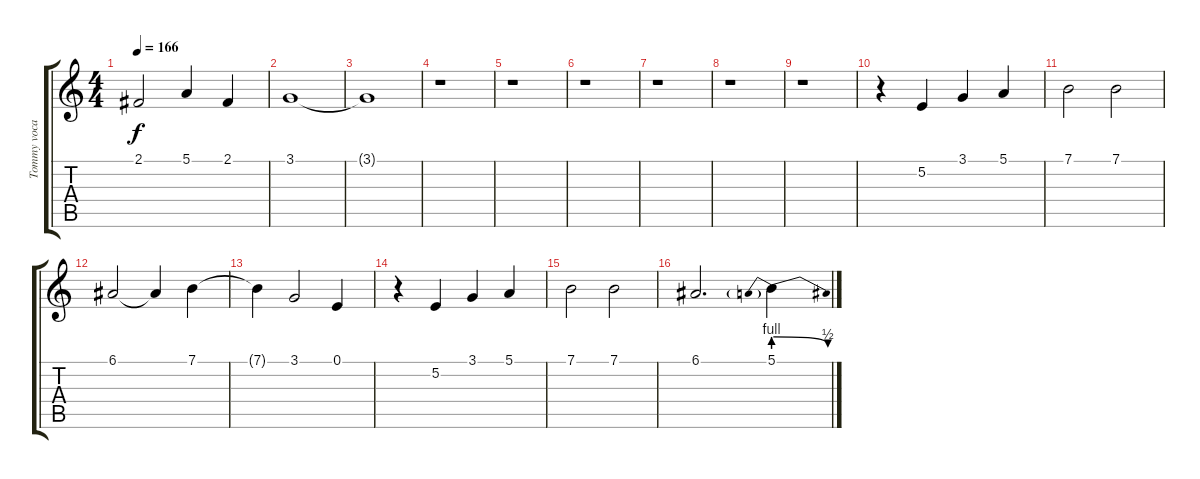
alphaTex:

\track ("Tommy vocal" "Tommy voca") {instrument clarinet}
\staff {score tabs}
\tuning (E4 B3 G3 D3 A2 E2) {hide}
\ts (4 4)
\tempo 166
\clef g2
\ks c
2.1.2{dy f} 5.1.4 2.1.4 |
3.1.1 |
3.1{t}.1 |
r.1 |
r.1 |
r.1 |
r.1 |
r.1 |
r.1 |
r.4 5.2.4 3.1.4 5.1.4 |
7.1.2 7.1.2 |
6.1.2 6.1{t}.4 7.1.4 |
7.1{t}.4 3.1.2 0.1.4 |
r.4 5.2.4 3.1.4 5.1.4 |
7.1.2 7.1.2 |
6.1.2{d} 5.1{be (prebendrelease 0 4 60 2)}.4
